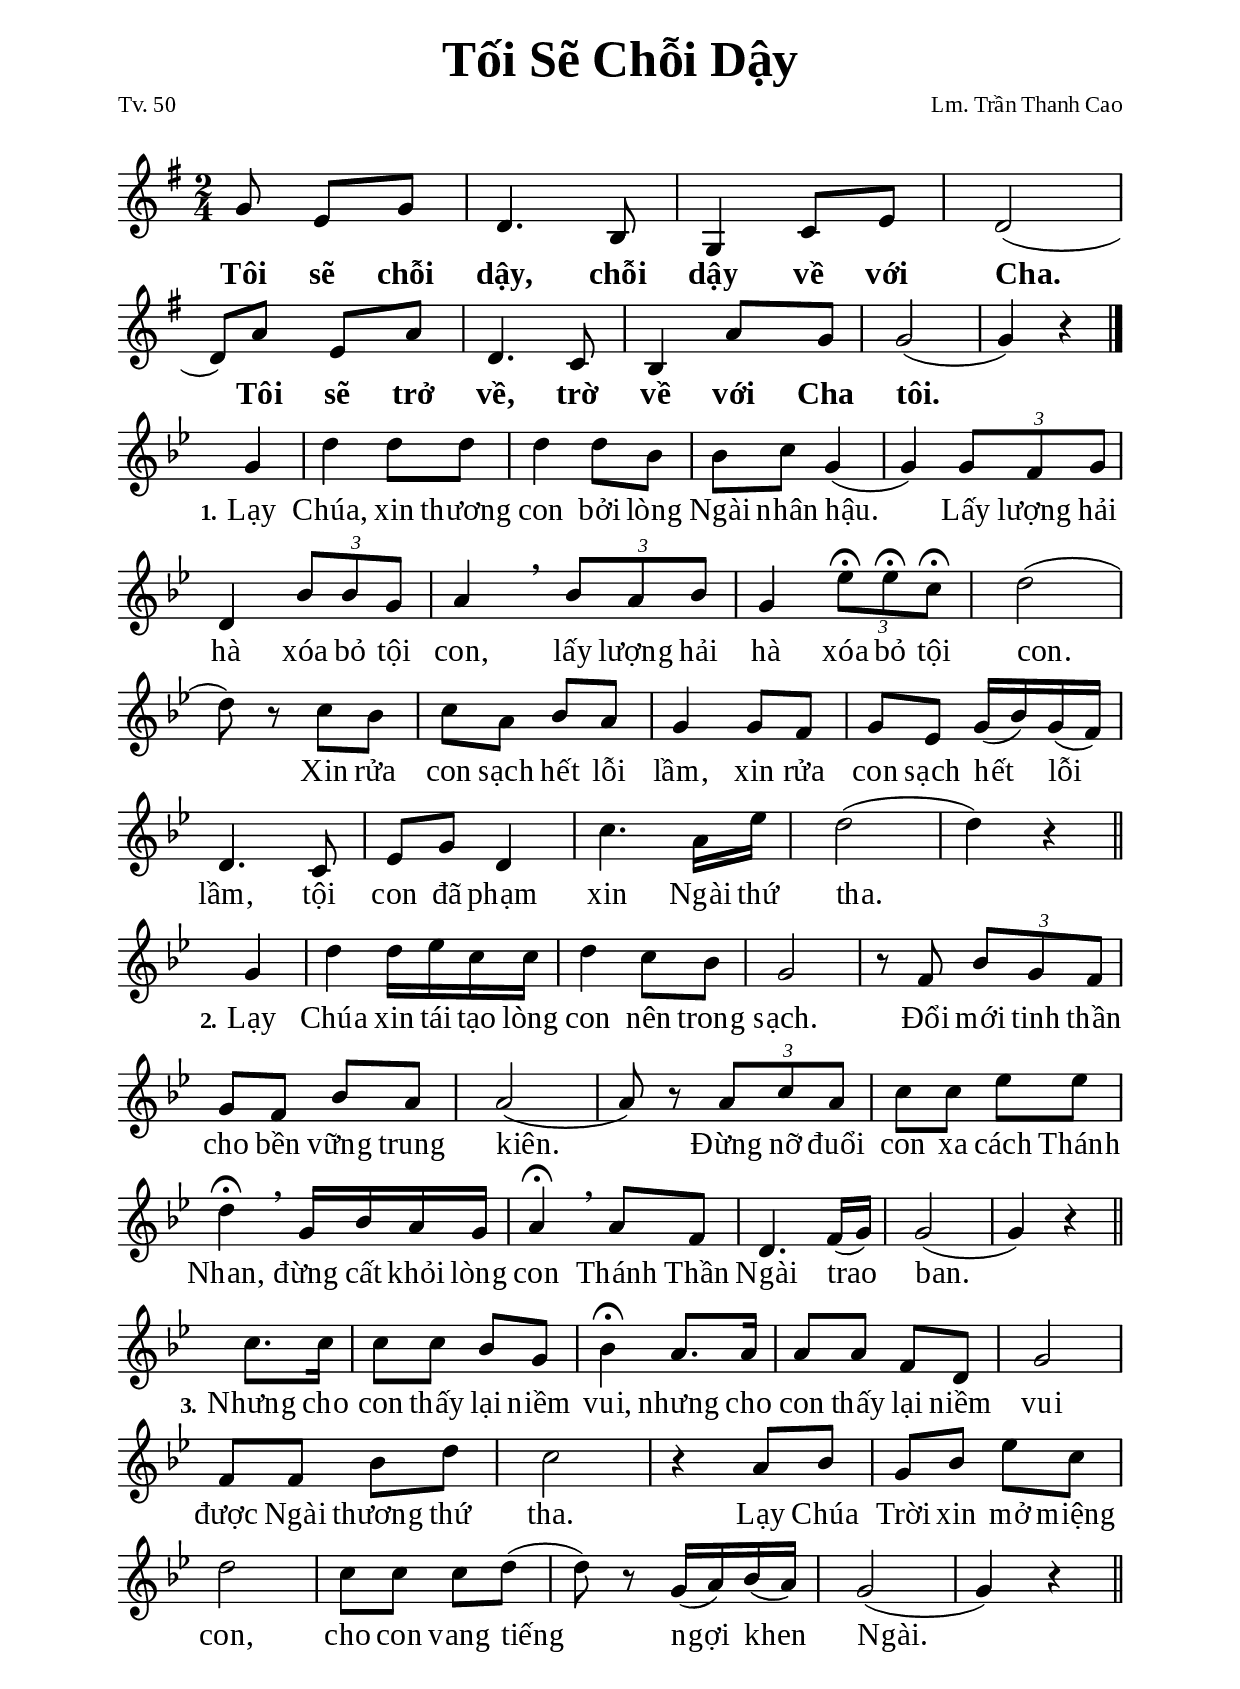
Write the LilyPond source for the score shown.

% Cài đặt chung
\version "2.20.0"
\include "english.ly"

\header {
  title = \markup { \fontsize #3 "Tối Sẽ Chỗi Dậy" }
  poet = "Tv. 50"
  composer = "Lm. Trần Thanh Cao"
  arranger = " "
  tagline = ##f
}

\paper {
  #(set-paper-size "a4")
  top-margin = 10\mm
  bottom-margin = 10\mm
  left-margin = 20\mm
  right-margin = 20\mm
  indent = #0
  #(define fonts
    (make-pango-font-tree
      "Liberation Serif"
      "Liberation Serif"
      "Liberation Serif"
      (/ 20 20)))
  page-count = #1
}

% Nhạc điệp khúc
nhacDiepKhuc = \relative c'' {
  \partial 4. g8 e g |
  d4. b8 |
  g4 c8 e |
  d2 ( |
  d8) a' e a |
  d,4. c8 |
  b4 a'8 g |
  g2 ( |
  g4) r \bar "|."
}

% Nhạc phiên khúc
nhacPhienKhucMot = \relative c'' {
  \partial 4 g4 |
  d' d8 d |
  d4 d8 bf |
  bf c g4 ( |
  g) \tuplet 3/2 { g8 f g } |
  d4 \tuplet 3/2 { bf'8 bf g } |
  a4 \breathe \tuplet 3/2 { bf8 a bf } |
  g4 \tuplet 3/2 { ef'8 \fermata ef \fermata c \fermata } |
  d2 ( |
  d8) r c bf |
  c a bf a |
  g4 g8 f |
  g ef g16 (bf) g (f) |
  d4. c8 |
  ef8 g d4 |
  c'4. a16 ef' |
  d2 ( |
  d4) r \bar "||"
}

nhacPhienKhucHai = \relative c'' {
  \partial 4 g4 |
  d'4 d16 ef c c |
  d4 c8 bf |
  g2 |
  r8 f \tuplet 3/2 { bf8 g f } |
  g f bf a |
  a2 ( |
  a8) r \tuplet 3/2 { a8 c a } |
  c c ef ef |
  d4 \fermata \breathe g,16 bf a g |
  a4 \fermata \breathe a8 f |
  d4. f16 (g) |
  g2 ( |
  g4) r \bar "||"
}

nhacPhienKhucBa = \relative c'' {
  \partial 4 c8. c16 |
  c8 c bf g |
  bf4 \fermata a8. a16 |
  a8 a f d |
  g2 |
  f8 f bf d |
  c2 |
  r4 a8 bf |
  g bf ef c |
  d2 |
  c8 c c d ( |
  d) r g,16 (a) bf (a) |
  g2 ( |
  g4) r \bar "||"
}

% Lời điệp khúc
loiDiepKhuc = \lyricmode {
  Tôi sẽ chỗi dậy, chỗi dậy về với Cha.
  Tôi sẽ trở về, trờ về với Cha tôi.
}

% Lời phiên khúc
loiPhienKhucMot = \lyricmode {
  \set stanza = #"1."
  Lạy Chúa, xin thương con bởi lòng Ngài nhân hậu.
  Lấy lượng hải hà xóa bỏ tội con,
  lấy lượng hải hà xóa bỏ tội con.
  Xin rửa con sạch hết lỗi lầm,
  xin rửa con sạch hết lỗi lầm,
  tội con đã phạm xin Ngài thứ tha.
}

loiPhienKhucHai = \lyricmode {
  \set stanza = #"2."
  Lạy Chúa xin tái tạo lòng con nên trong sạch.
  Đổi mới tinh thần cho bền vững trung kiên.
  Đừng nỡ đuổi con xa cách Thánh Nhan,
  đừng cất khỏi lòng con Thánh Thần Ngài trao ban.
}

loiPhienKhucBa = \lyricmode {
  \set stanza = #"3."
  Nhưng cho con thấy lại niềm vui,
  nhưng cho con thấy lại niềm vui
  được Ngài thương thứ tha.
  Lạy Chúa Trời xin mở miệng con,
  cho con vang tiếng ngợi khen Ngài.
}


% Dàn trang
\score {
  \new ChoirStaff <<
    \new Staff = diepKhuc \with {
        \consists "Merge_rests_engraver"
        \magnifyStaff #(magstep +1)
      }
      <<
      \new Voice = beSop {
        \key g \major \time 2/4 \stemNeutral \nhacDiepKhuc
      }
    >>
    \new Lyrics \lyricsto beSop \loiDiepKhuc
  >>
  \layout {
    \override Lyrics.LyricText.font-series = #'bold
    \override Lyrics.LyricText.font-size = #+3
    \override Lyrics.LyricSpace.minimum-distance = #4.0
    \override Score.BarNumber.break-visibility = ##(#f #f #f)
    \override Score.SpacingSpanner.uniform-stretching = ##t
  }
}

\score {
  \new ChoirStaff <<
    \new Staff = phienKhuc \with {
        \magnifyStaff #(magstep +1)
      }
      <<
      \new Voice = beSop {
        \key bf \major \time 2/4 \nhacPhienKhucMot
      }
    >>
    \new Lyrics \lyricsto beSop \loiPhienKhucMot
  >>
  \layout {
    \override Staff.TimeSignature.transparent = ##t
    \override Lyrics.LyricText.font-size = #+3
    \override Lyrics.LyricSpace.minimum-distance = #0.5
    \override Score.BarNumber.break-visibility = ##(#f #f #f)
    \override Score.SpacingSpanner.uniform-stretching = ##t
  } 
}

\score {
  \new ChoirStaff <<
    \new Staff = phienKhuc \with {
        \magnifyStaff #(magstep +1)
      }
      <<
      \new Voice = beSop {
        \key bf \major \time 2/4 \nhacPhienKhucHai
      }
    >>
    \new Lyrics \lyricsto beSop \loiPhienKhucHai
  >>
  \layout {
    \override Staff.TimeSignature.transparent = ##t
    \override Lyrics.LyricText.font-size = #+3
    \override Lyrics.LyricSpace.minimum-distance = #0.5
    \override Score.BarNumber.break-visibility = ##(#f #f #f)
    \override Score.SpacingSpanner.uniform-stretching = ##t
  } 
}

\score {
  \new ChoirStaff <<
    \new Staff = phienKhuc \with {
        \magnifyStaff #(magstep +1)
      }
      <<
      \new Voice = beSop {
        \key bf \major \time 2/4 \nhacPhienKhucBa
      }
    >>
    \new Lyrics \lyricsto beSop \loiPhienKhucBa
  >>
  \layout {
    \override Staff.TimeSignature.transparent = ##t
    \override Lyrics.LyricText.font-size = #+3
    \override Lyrics.LyricSpace.minimum-distance = #0.5
    \override Score.BarNumber.break-visibility = ##(#f #f #f)
    \override Score.SpacingSpanner.uniform-stretching = ##t
  } 
}
